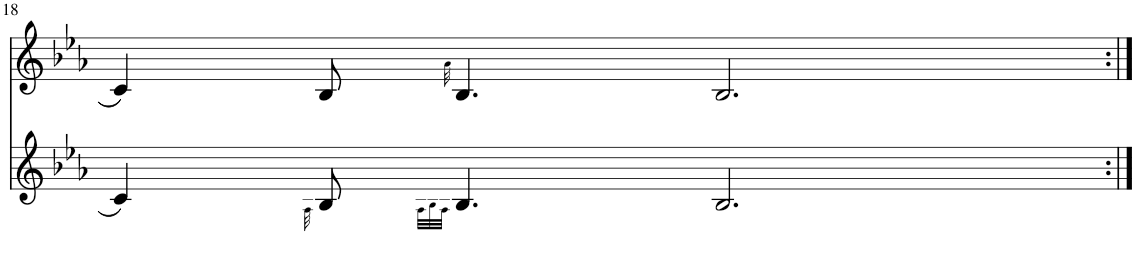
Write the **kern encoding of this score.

**kern	**kern
*part2	*part1
*staff2	*staff1
*I"Flute	*I"Flute
*I'Fl	*I'Fl
!!LO:PB:g=z
*clefG2	*clefG2
*k[b-e-a-]	*k[b-e-a-]
*M12/8	*M12/8
=18	=18
4c/	4c/
32qA-\	.
8B-/	8B-/
32qA-\LLL	.
32qB-\	.
32qA-\JJJ	32qa-\
4.B-/	4.B-/
2.B-/	2.B-/
=:|!	=:|!
*-	*-
